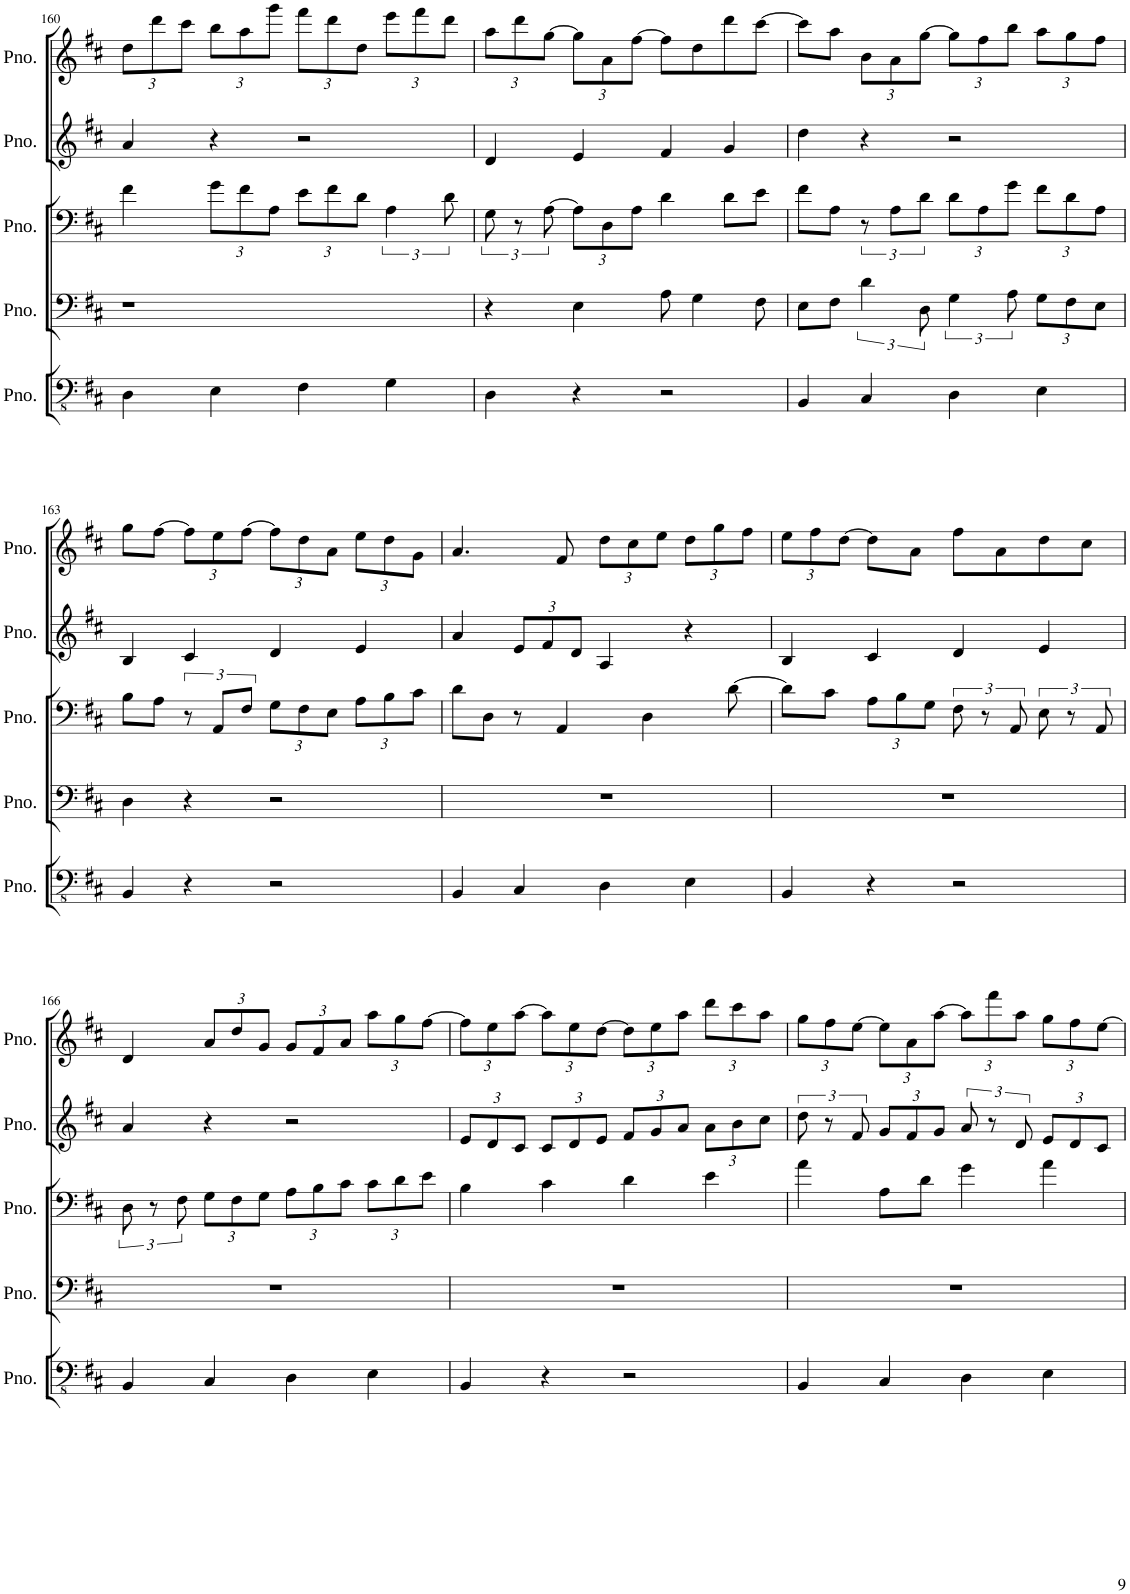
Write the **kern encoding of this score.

**kern	**kern	**kern	**kern	**kern
*part5	*part4	*part3	*part2	*part1
*staff5	*staff4	*staff3	*staff2	*staff1
*I"Piano	*I"Piano	*I"Piano	*I"Piano	*I"Piano
*I'Pno.	*I'Pno.	*I'Pno.	*I'Pno.	*I'Pno.
!!LO:PB:g=z
*clefFv4	*clefF4	*clefF4	*clefG2	*clefG2
*k[f#c#]	*k[f#c#]	*k[f#c#]	*k[f#c#]	*k[f#c#]
*M2/2	*M2/2	*M2/2	*M2/2	*M2/2
*	*	*	*	*Xbrackettup
=160	=160	=160	=160	=160
4DD\	1r	4f#\	4a/	12dd\L
.	.	.	.	12ddd\
.	.	.	.	12ccc#\J
*	*	*Xbrackettup	*	*
4EE\	.	12g\L	4r	12bb\L
.	.	12f#\	.	12aa\
.	.	12A\J	.	12ggg\J
4FF#\	.	12e\L	2r	12fff#\L
.	.	12f#\	.	12ddd\
.	.	12d\J	.	12dd\J
*	*	*brackettup	*	*
4GG\	.	6A\	.	12eee\L
.	.	.	.	12fff#\
.	.	12d\	.	12ddd\J
=161	=161	=161	=161	=161
4DD\	4r	12G\	4d/	12aa\L
.	.	12r	.	12ddd\
.	.	[12A\	.	[12gg\J
*	*	*Xbrackettup	*	*
4r	4E\	12A\L]	4e/	12gg\L]
.	.	12D\	.	12a\
.	.	12A\J	.	[12ff#\J
2r	8A\	4d\	4f#/	8ff#\L]
.	4G\	.	.	8dd\
.	.	8d\L	4g/	8ddd\
.	8F#\	8e\J	.	[8ccc#\J
=162	=162	=162	=162	=162
4BBB/	8E\L	8f#\L	4dd\	8ccc#\L]
.	8F#\J	8A\J	.	8aa\J
*	*	*brackettup	*	*
4CC#/	6d\	12r	4r	12b\L
.	.	12A\L	.	12a\
.	12D\	12d\J	.	[12gg\J
*	*	*Xbrackettup	*	*
4DD\	6G\	12d\L	2r	12gg\L]
.	.	12A\	.	12ff#\
.	12A\	12g\J	.	12bb\J
*	*Xbrackettup	*	*	*
4EE\	12G\L	12f#\L	.	12aa\L
.	12F#\	12d\	.	12gg\
.	12E\J	12A\J	.	12ff#\J
!!LO:LB:g=z
=163	=163	=163	=163	=163
4BBB/	4D\	8B\L	4B/	8gg\L
.	.	8A\J	.	[8ff#\J
*	*	*brackettup	*	*
4r	4r	12r	4c#/	12ff#\L]
.	.	12AA/L	.	12ee\
.	.	12F#/J	.	[12ff#\J
*	*	*Xbrackettup	*	*
2r	2r	12G\L	4d/	12ff#\L]
.	.	12F#\	.	12dd\
.	.	12E\J	.	12a\J
.	.	12A\L	4e/	12ee\L
.	.	12B\	.	12dd\
.	.	12c#\J	.	12g\J
=164	=164	=164	=164	=164
4BBB/	1r	8d\L	4a/	4.a/
.	.	8D\J	.	.
*	*	*	*Xbrackettup	*
4CC#/	.	8r	12e/L	.
.	.	.	12f#/	.
.	.	4AA/	.	8f#/
.	.	.	12d/J	.
4DD\	.	.	4A/	12dd\L
.	.	.	.	12cc#\
.	.	4D\	.	.
.	.	.	.	12ee\J
4EE\	.	.	4r	12dd\L
.	.	.	.	12gg\
.	.	[8d\	.	.
.	.	.	.	12ff#\J
=165	=165	=165	=165	=165
4BBB/	1r	8d\L]	4B/	12ee\L
.	.	.	.	12ff#\
.	.	8c#\J	.	.
.	.	.	.	[12dd\J
4r	.	12A\L	4c#/	8dd\L]
.	.	12B\	.	.
.	.	.	.	8a\J
.	.	12G\J	.	.
*	*	*brackettup	*	*
2r	.	12F#\	4d/	8ff#\L
.	.	12r	.	.
.	.	.	.	8a\
.	.	12AA/	.	.
.	.	12E\	4e/	8dd\
.	.	12r	.	.
.	.	.	.	8cc#\J
.	.	12AA/	.	.
!!LO:LB:g=z
=166	=166	=166	=166	=166
4BBB/	1r	12D\	4a/	4d/
.	.	12r	.	.
.	.	12F#\	.	.
*	*	*Xbrackettup	*	*
4CC#/	.	12G\L	4r	12a/L
.	.	12F#\	.	12dd/
.	.	12G\J	.	12g/J
4DD\	.	12A\L	2r	12g/L
.	.	12B\	.	12f#/
.	.	12c#\J	.	12a/J
4EE\	.	12c#\L	.	12aa\L
.	.	12d\	.	12gg\
.	.	12e\J	.	[12ff#\J
=167	=167	=167	=167	=167
4BBB/	1r	4B\	12e/L	12ff#\L]
.	.	.	12d/	12ee\
.	.	.	12c#/J	[12aa\J
4r	.	4c#\	12c#/L	12aa\L]
.	.	.	12d/	12ee\
.	.	.	12e/J	[12dd\J
2r	.	4d\	12f#/L	12dd\L]
.	.	.	12g/	12ee\
.	.	.	12a/J	12aa\J
.	.	4e\	12a\L	12ddd\L
.	.	.	12b\	12ccc#\
.	.	.	12cc#\J	12aa\J
=168	=168	=168	=168	=168
*	*	*	*brackettup	*
4BBB/	1r	4a\	12dd\	12gg\L
.	.	.	12r	12ff#\
.	.	.	12f#/	[12ee\J
*	*	*	*Xbrackettup	*
4CC#/	.	8A\L	12g/L	12ee\L]
.	.	.	12f#/	12a\
.	.	8d\J	.	.
.	.	.	12g/J	[12aa\J
*	*	*	*brackettup	*
4DD\	.	4g\	12a/	12aa\L]
.	.	.	12r	12fff#\
.	.	.	12d/	12aa\J
*	*	*	*Xbrackettup	*
4EE\	.	4a\	12e/L	12gg\L
.	.	.	12d/	12ff#\
.	.	.	12c#/J	[12ee\J
=	=	=	=	=
*-	*-	*-	*-	*-
